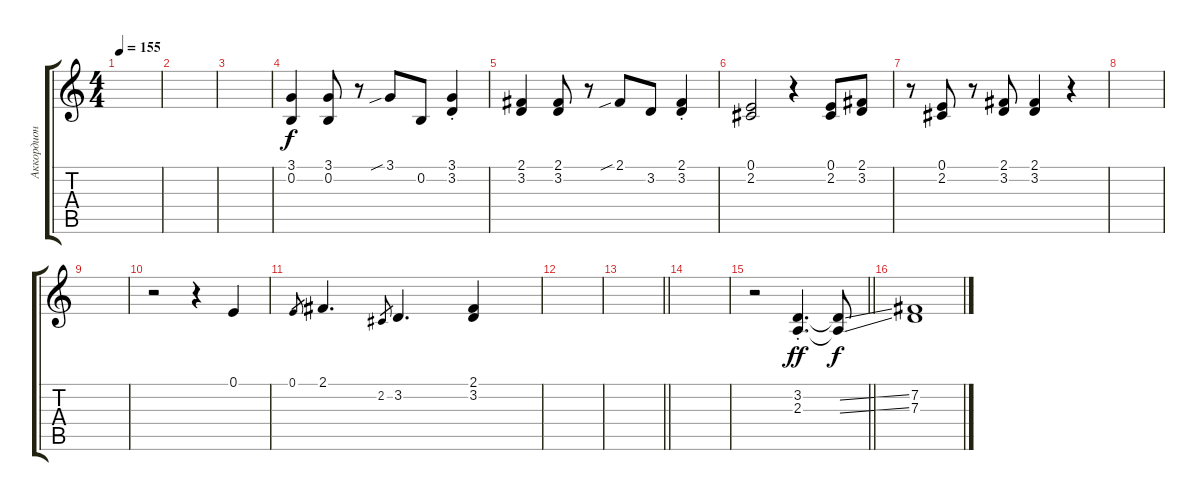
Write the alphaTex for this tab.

\track ("Аккордион" "Аккордион") {instrument accordion}
\staff {score tabs}
\tuning (E4 B3 G3 D3 A2 E2) {hide}
\ts (4 4)
\tempo 155
\clef g2
\ks c
|
|
|
(3.1 0.2).4{volume 9} (3.1 0.2).8 r.8 3.1{sib}.8 0.2.8 (3.1{st} 3.2{st}).4 |
(2.1 3.2).4 (2.1 3.2).8 r.8 2.1{sib}.8 3.2.8 (2.1{st} 3.2{st}).4 |
(0.1 2.2).2 r.4 (0.1 2.2).8 (2.1 3.2).8 |
r.8 (0.1 2.2).8 r.8 (2.1 3.2).8 (2.1 3.2).4 r.4 |
|
|
r.2 r.4 0.1.4 |
0.1.8{gr} 2.1.4{d} 2.2.8{gr} 3.2.4{d} (2.1 3.2).4 |
|
\barLineRight lightlight
|
|
\barLineRight lightlight
r.2 (3.2{st} 2.3{st}).4{d dy ff} (3.2{ss t} 2.3{ss t}).8{dy f} |
(7.2 7.3).1
